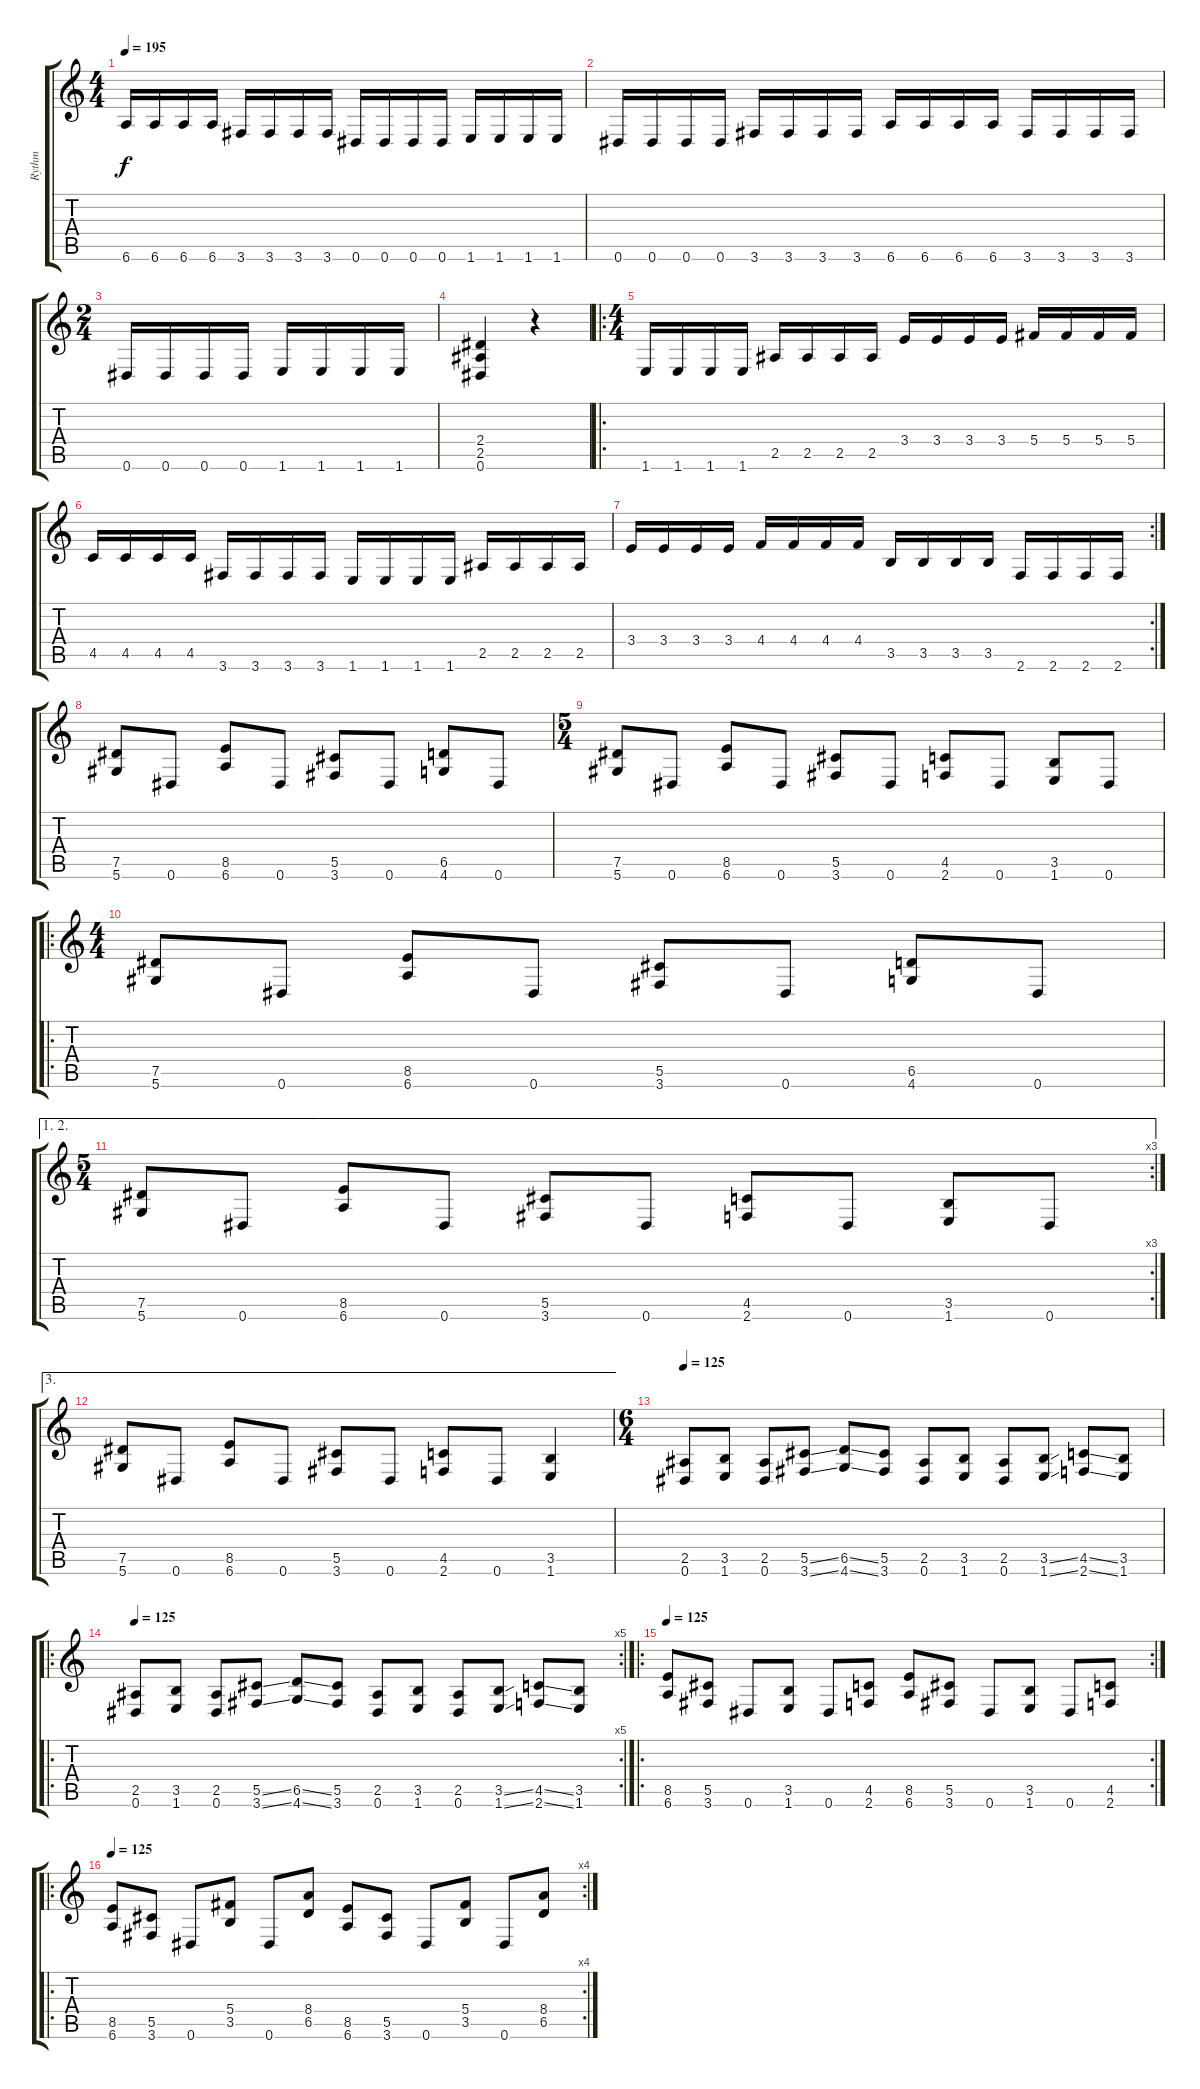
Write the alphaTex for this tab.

\track ("Rythm" "Rythm") {instrument distortionguitar}
\staff {score tabs}
\tuning (Eb4 Bb3 Gb3 Db3 Ab2 Eb2) {hide}
\ts (4 4)
\tempo 195
\clef g2
\ks c
6.6.16{dy f} 6.6.16 6.6.16 6.6.16 3.6.16 3.6.16 3.6.16 3.6.16 0.6.16 0.6.16 0.6.16 0.6.16 1.6.16 1.6.16 1.6.16 1.6.16 |
0.6.16 0.6.16 0.6.16 0.6.16 3.6.16 3.6.16 3.6.16 3.6.16 6.6.16 6.6.16 6.6.16 6.6.16 3.6.16 3.6.16 3.6.16 3.6.16 |
\ts (2 4)
0.6.16 0.6.16 0.6.16 0.6.16 1.6.16 1.6.16 1.6.16 1.6.16 |
(2.4 2.5 0.6).4 r.4 |
\ro
\ts (4 4)
1.6.16 1.6.16 1.6.16 1.6.16 2.5.16 2.5.16 2.5.16 2.5.16 3.4.16 3.4.16 3.4.16 3.4.16 5.4.16 5.4.16 5.4.16 5.4.16 |
4.5.16 4.5.16 4.5.16 4.5.16 3.6.16 3.6.16 3.6.16 3.6.16 1.6.16 1.6.16 1.6.16 1.6.16 2.5.16 2.5.16 2.5.16 2.5.16 |
\rc 2
3.4.16 3.4.16 3.4.16 3.4.16 4.4.16 4.4.16 4.4.16 4.4.16 3.5.16 3.5.16 3.5.16 3.5.16 2.6.16 2.6.16 2.6.16 2.6.16 |
(7.5 5.6).8 0.6.8 (8.5 6.6).8 0.6.8 (5.5 3.6).8 0.6.8 (6.5 4.6).8 0.6.8 |
\ts (5 4)
(7.5 5.6).8 0.6.8 (8.5 6.6).8 0.6.8 (5.5 3.6).8 0.6.8 (4.5 2.6).8 0.6.8 (3.5 1.6).8 0.6.8 |
\ro
\ts (4 4)
(7.5 5.6).8 0.6.8 (8.5 6.6).8 0.6.8 (5.5 3.6).8 0.6.8 (6.5 4.6).8 0.6.8 |
\ae (1 2)
\rc 3
\ts (5 4)
(7.5 5.6).8 0.6.8 (8.5 6.6).8 0.6.8 (5.5 3.6).8 0.6.8 (4.5 2.6).8 0.6.8 (3.5 1.6).8 0.6.8 |
\ae 3
(7.5 5.6).8 0.6.8 (8.5 6.6).8 0.6.8 (5.5 3.6).8 0.6.8 (4.5 2.6).8 0.6.8 (3.5 1.6).4 |
\ts (6 4)
\tempo 125
(2.5 0.6).8 (3.5 1.6).8 (2.5 0.6).8 (5.5{ss} 3.6{ss}).8 (6.5{ss} 4.6{ss}).8 (5.5 3.6).8 (2.5 0.6).8 (3.5 1.6).8 (2.5 0.6).8 (3.5{ss} 1.6{ss}).8 (4.5{ss} 2.6{ss}).8 (3.5 1.6).8 |
\ro
\rc 5
\tempo 125
(2.5 0.6).8 (3.5 1.6).8 (2.5 0.6).8 (5.5{ss} 3.6{ss}).8 (6.5{ss} 4.6{ss}).8 (5.5 3.6).8 (2.5 0.6).8 (3.5 1.6).8 (2.5 0.6).8 (3.5{ss} 1.6{ss}).8 (4.5{ss} 2.6{ss}).8 (3.5 1.6).8 |
\ro
\rc 2
\tempo 125
(8.5 6.6).8 (5.5 3.6).8 0.6.8 (3.5 1.6).8 0.6.8 (4.5 2.6).8 (8.5 6.6).8 (5.5 3.6).8 0.6.8 (3.5 1.6).8 0.6.8 (4.5 2.6).8 |
\ro
\rc 4
\tempo 125
(8.5 6.6).8 (5.5 3.6).8 0.6.8 (5.4 3.5).8 0.6.8 (8.4 6.5).8 (8.5 6.6).8 (5.5 3.6).8 0.6.8 (5.4 3.5).8 0.6.8 (8.4 6.5).8
